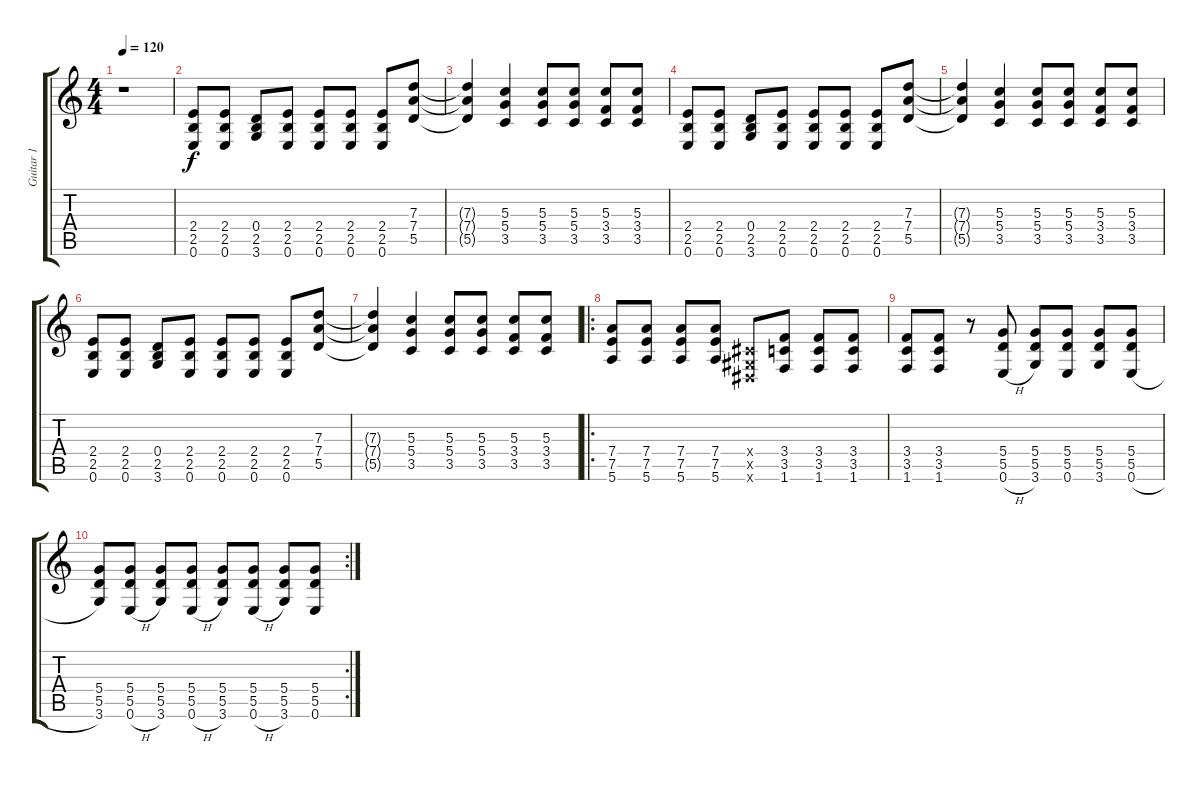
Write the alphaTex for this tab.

\track ("Guitar 1" "Guitar 1") {instrument overdrivenguitar}
\staff {score tabs}
\tuning (E4 B3 G3 D3 A2 E2) {hide}
\ts (4 4)
\tempo 120
\clef g2
\ks c
r.1{dy f instrument overdrivenguitar} |
(2.4 2.5 0.6).8 (2.4 2.5 0.6).8 (0.4 2.5 3.6).8 (2.4 2.5 0.6).8 (2.4 2.5 0.6).8 (2.4 2.5 0.6).8 (2.4 2.5 0.6).8 (7.3 7.4 5.5).8 |
(7.3{t} 7.4{t} 5.5{t}).4 (5.3 5.4 3.5).4 (5.3 5.4 3.5).8 (5.3 5.4 3.5).8 (5.3 3.4 3.5).8 (5.3 3.4 3.5).8 |
(2.4 2.5 0.6).8 (2.4 2.5 0.6).8 (0.4 2.5 3.6).8 (2.4 2.5 0.6).8 (2.4 2.5 0.6).8 (2.4 2.5 0.6).8 (2.4 2.5 0.6).8 (7.3 7.4 5.5).8 |
(7.3{t} 7.4{t} 5.5{t}).4 (5.3 5.4 3.5).4 (5.3 5.4 3.5).8 (5.3 5.4 3.5).8 (5.3 3.4 3.5).8 (5.3 3.4 3.5).8 |
(2.4 2.5 0.6).8 (2.4 2.5 0.6).8 (0.4 2.5 3.6).8 (2.4 2.5 0.6).8 (2.4 2.5 0.6).8 (2.4 2.5 0.6).8 (2.4 2.5 0.6).8 (7.3 7.4 5.5).8 |
(7.3{t} 7.4{t} 5.5{t}).4 (5.3 5.4 3.5).4 (5.3 5.4 3.5).8 (5.3 5.4 3.5).8 (5.3 3.4 3.5).8 (5.3 3.4 3.5).8 |
\ro
(7.4 7.5 5.6).8 (7.4 7.5 5.6).8 (7.4 7.5 5.6).8 (7.4 7.5 5.6).8 (-1.4{x} -1.5{x} -1.6{x}).8 (3.4 3.5 1.6).8 (3.4 3.5 1.6).8 (3.4 3.5 1.6).8 |
(3.4 3.5 1.6).8 (3.4 3.5 1.6).8 r.8 (5.4 5.5 0.6{h}).8 (5.4 5.5 3.6).8 (5.4 5.5 0.6).8 (5.4 5.5 3.6).8 (5.4 5.5 0.6{h}).8 |
\rc 2
(5.4 5.5 3.6).8 (5.4 5.5 0.6{h}).8 (5.4 5.5 3.6).8 (5.4 5.5 0.6{h}).8 (5.4 5.5 3.6).8 (5.4 5.5 0.6{h}).8 (5.4 5.5 3.6).8 (5.4 5.5 0.6).8
